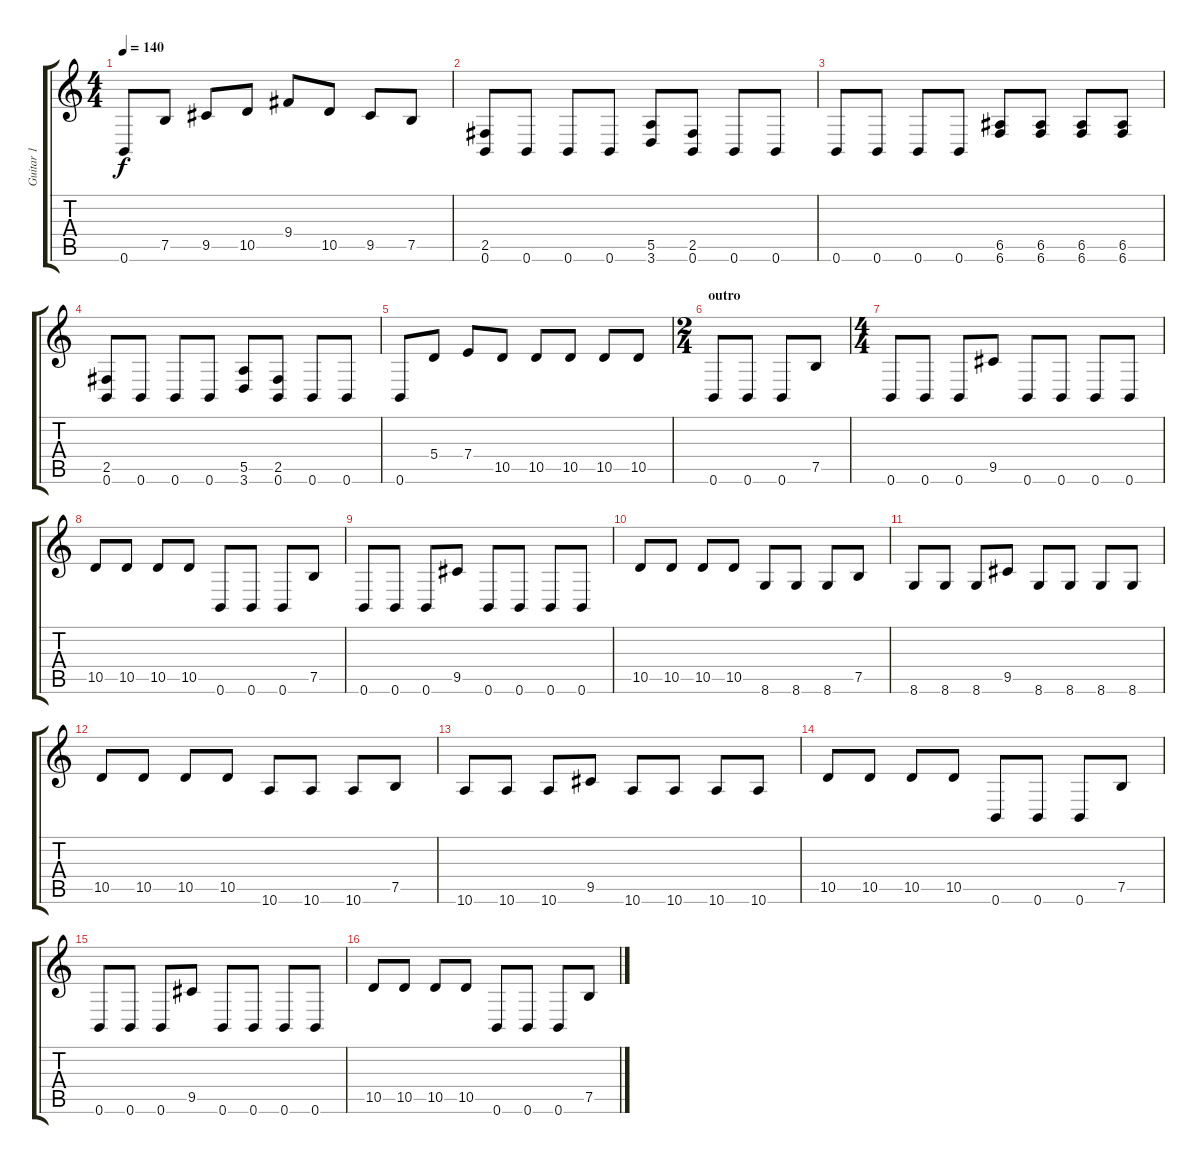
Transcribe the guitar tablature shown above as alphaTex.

\track ("Guitar 1" "Guitar 1") {instrument distortionguitar}
\staff {score tabs}
\tuning (B3 Gb3 D3 A2 E2 B1) {hide}
\ts (4 4)
\tempo 140
\clef g2
\ks c
0.6.8{dy f} 7.5.8 9.5.8 10.5.8 9.4.8 10.5.8 9.5.8 7.5.8 |
(2.5 0.6).8 0.6.8 0.6.8 0.6.8 (5.5 3.6).8 (2.5 0.6).8 0.6.8 0.6.8 |
0.6.8 0.6.8 0.6.8 0.6.8 (6.5 6.6).8 (6.5 6.6).8 (6.5 6.6).8 (6.5 6.6).8 |
(2.5 0.6).8 0.6.8 0.6.8 0.6.8 (5.5 3.6).8 (2.5 0.6).8 0.6.8 0.6.8 |
0.6.8 5.4.8 7.4.8 10.5.8 10.5.8 10.5.8 10.5.8 10.5.8 |
\ts (2 4)
\section ("" "outro")
0.6.8 0.6.8 0.6.8 7.5.8 |
\ts (4 4)
0.6.8 0.6.8 0.6.8 9.5.8 0.6.8 0.6.8 0.6.8 0.6.8 |
10.5.8 10.5.8 10.5.8 10.5.8 0.6.8 0.6.8 0.6.8 7.5.8 |
0.6.8 0.6.8 0.6.8 9.5.8 0.6.8 0.6.8 0.6.8 0.6.8 |
10.5.8 10.5.8 10.5.8 10.5.8 8.6.8 8.6.8 8.6.8 7.5.8 |
8.6.8 8.6.8 8.6.8 9.5.8 8.6.8 8.6.8 8.6.8 8.6.8 |
10.5.8 10.5.8 10.5.8 10.5.8 10.6.8 10.6.8 10.6.8 7.5.8 |
10.6.8 10.6.8 10.6.8 9.5.8 10.6.8 10.6.8 10.6.8 10.6.8 |
10.5.8 10.5.8 10.5.8 10.5.8 0.6.8 0.6.8 0.6.8 7.5.8 |
0.6.8 0.6.8 0.6.8 9.5.8 0.6.8 0.6.8 0.6.8 0.6.8 |
10.5.8 10.5.8 10.5.8 10.5.8 0.6.8 0.6.8 0.6.8 7.5.8
